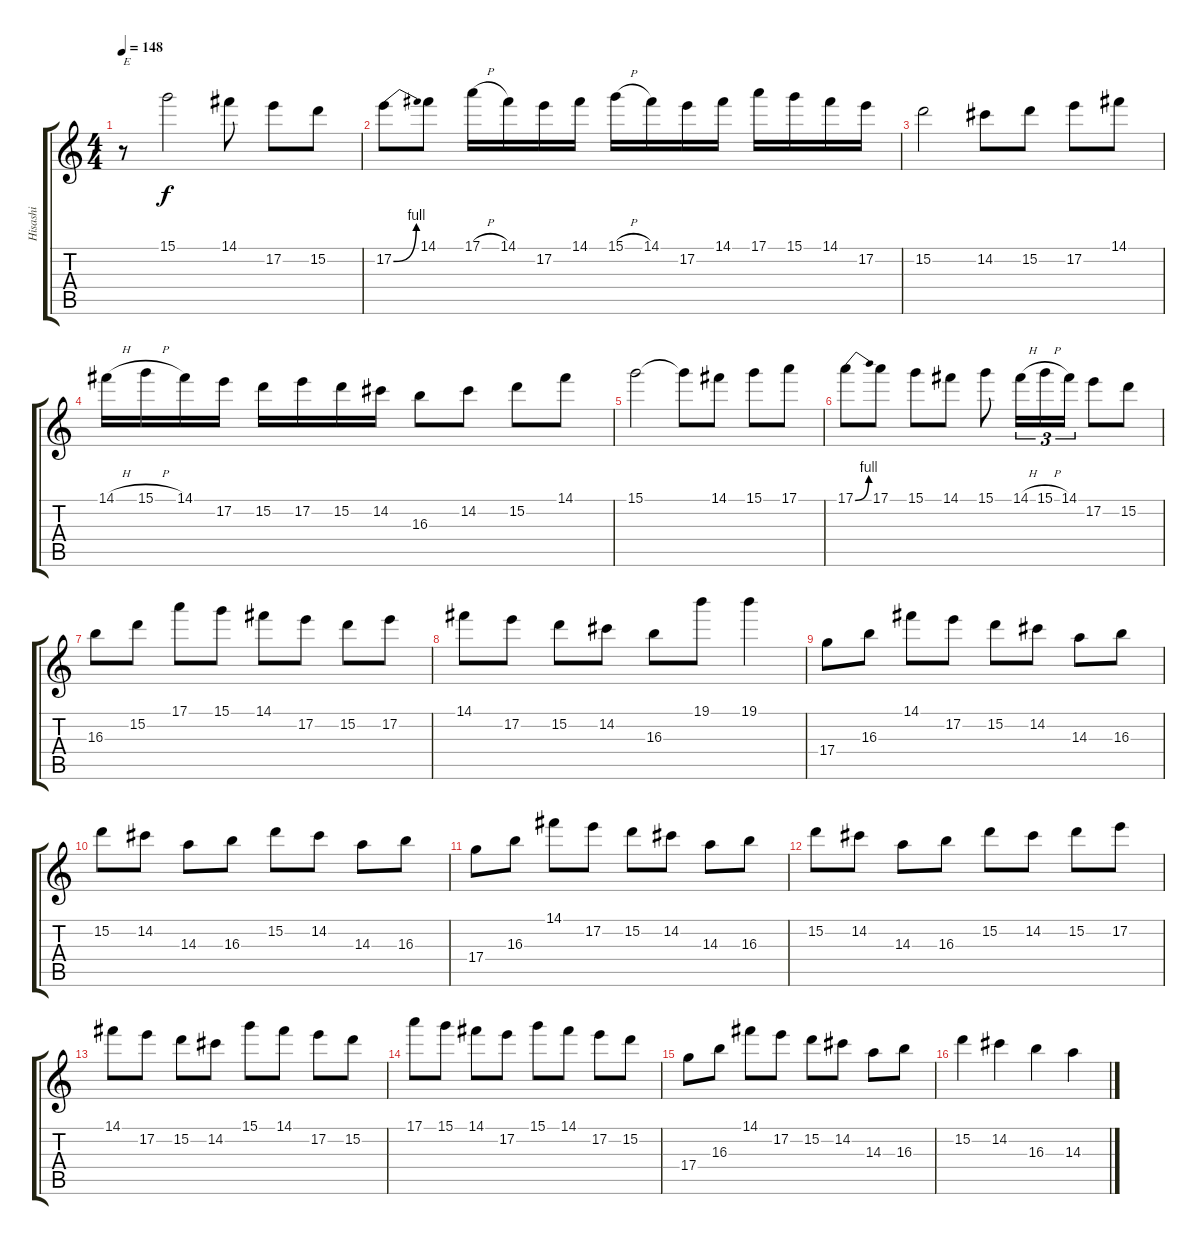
\track ("Hisashi" "Hisashi") {instrument distortionguitar}
\staff {score tabs}
\tuning (E4 B3 G3 D3 A2 E2) {hide}
\ts (4 4)
\tempo 148
\clef g2
\ks c
r.8{txt "E" dy f volume 16 balance 8} 15.1.2 14.1.8 17.2.8 15.2.8 |
17.2{be (bend 0 0 60 4)}.8 14.1.8 17.1{h}.16 14.1.16 17.2.16 14.1.16 15.1{h}.16 14.1.16 17.2.16 14.1.16 17.1.16 15.1.16 14.1.16 17.2.16 |
15.2.2 14.2.8 15.2.8 17.2.8 14.1.8 |
14.1{h}.16 15.1{h}.16 14.1.16 17.2.16 15.2.16 17.2.16 15.2.16 14.2.16 16.3.8 14.2.8 15.2.8 14.1.8 |
15.1.2 15.1{t}.8 14.1.8 15.1.8 17.1.8 |
17.1{be (bend 0 0 60 4)}.8 17.1.8 15.1.8 14.1.8 15.1.8 14.1{h}.16{tu (3 2)} 15.1{h}.16{tu (3 2)} 14.1.16{tu (3 2)} 17.2.8 15.2.8 |
16.3.8 15.2.8 17.1.8 15.1.8 14.1.8 17.2.8 15.2.8 17.2.8 |
14.1.8 17.2.8 15.2.8 14.2.8 16.3.8 19.1.8 19.1.4 |
17.4.8 16.3.8 14.1.8 17.2.8 15.2.8 14.2.8 14.3.8 16.3.8 |
15.2.8 14.2.8 14.3.8 16.3.8 15.2.8 14.2.8 14.3.8 16.3.8 |
17.4.8 16.3.8 14.1.8 17.2.8 15.2.8 14.2.8 14.3.8 16.3.8 |
15.2.8 14.2.8 14.3.8 16.3.8 15.2.8 14.2.8 15.2.8 17.2.8 |
14.1.8 17.2.8 15.2.8 14.2.8 15.1.8 14.1.8 17.2.8 15.2.8 |
17.1.8 15.1.8 14.1.8 17.2.8 15.1.8 14.1.8 17.2.8 15.2.8 |
17.4.8 16.3.8 14.1.8 17.2.8 15.2.8 14.2.8 14.3.8 16.3.8 |
15.2.4 14.2.4 16.3.4 14.3.4
